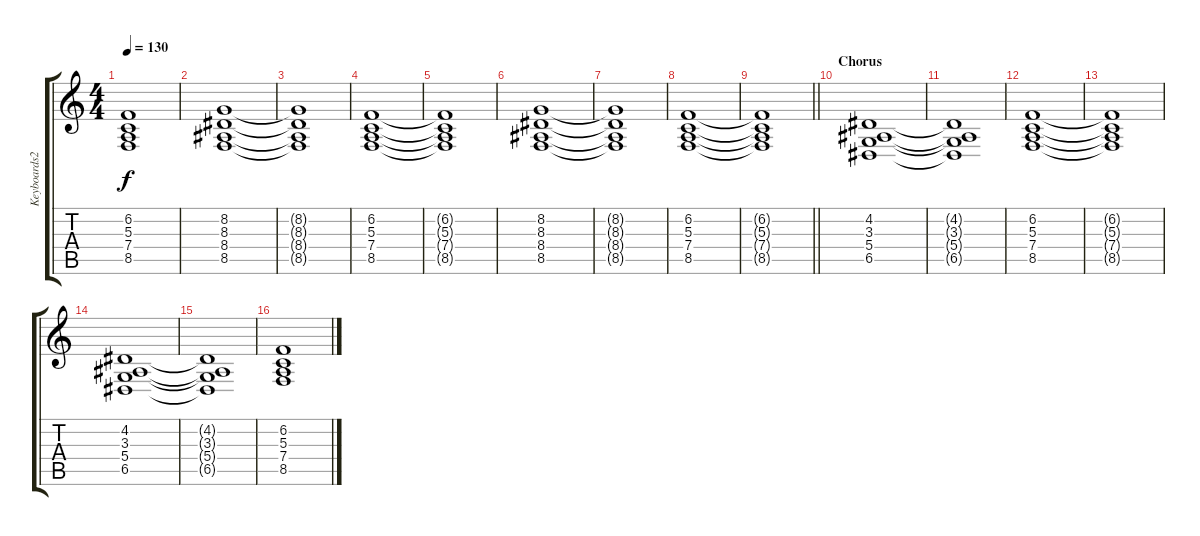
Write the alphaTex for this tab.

\track ("Keyboards2" "Keyboards2") {instrument synthstrings1}
\staff {score tabs}
\tuning (E4 B3 G3 D3 A2 E2) {hide}
\ts (4 4)
\tempo 130
\clef g2
\ks c
(6.2{t} 5.3{t} 7.4{t} 8.5{t}).1{dy f} |
(8.2 8.3 8.4 8.5).1 |
(8.2{t} 8.3{t} 8.4{t} 8.5{t}).1 |
(6.2 5.3 7.4 8.5).1 |
(6.2{t} 5.3{t} 7.4{t} 8.5{t}).1 |
(8.2 8.3 8.4 8.5).1 |
(8.2{t} 8.3{t} 8.4{t} 8.5{t}).1 |
(6.2 5.3 7.4 8.5).1 |
\barLineRight lightlight
(6.2{t} 5.3{t} 7.4{t} 8.5{t}).1 |
\section ("" "Chorus")
(4.2 3.3 5.4 6.5).1 |
(4.2{t} 3.3{t} 5.4{t} 6.5{t}).1 |
(6.2 5.3 7.4 8.5).1 |
(6.2{t} 5.3{t} 7.4{t} 8.5{t}).1 |
(4.2 3.3 5.4 6.5).1 |
(4.2{t} 3.3{t} 5.4{t} 6.5{t}).1 |
(6.2 5.3 7.4 8.5).1
